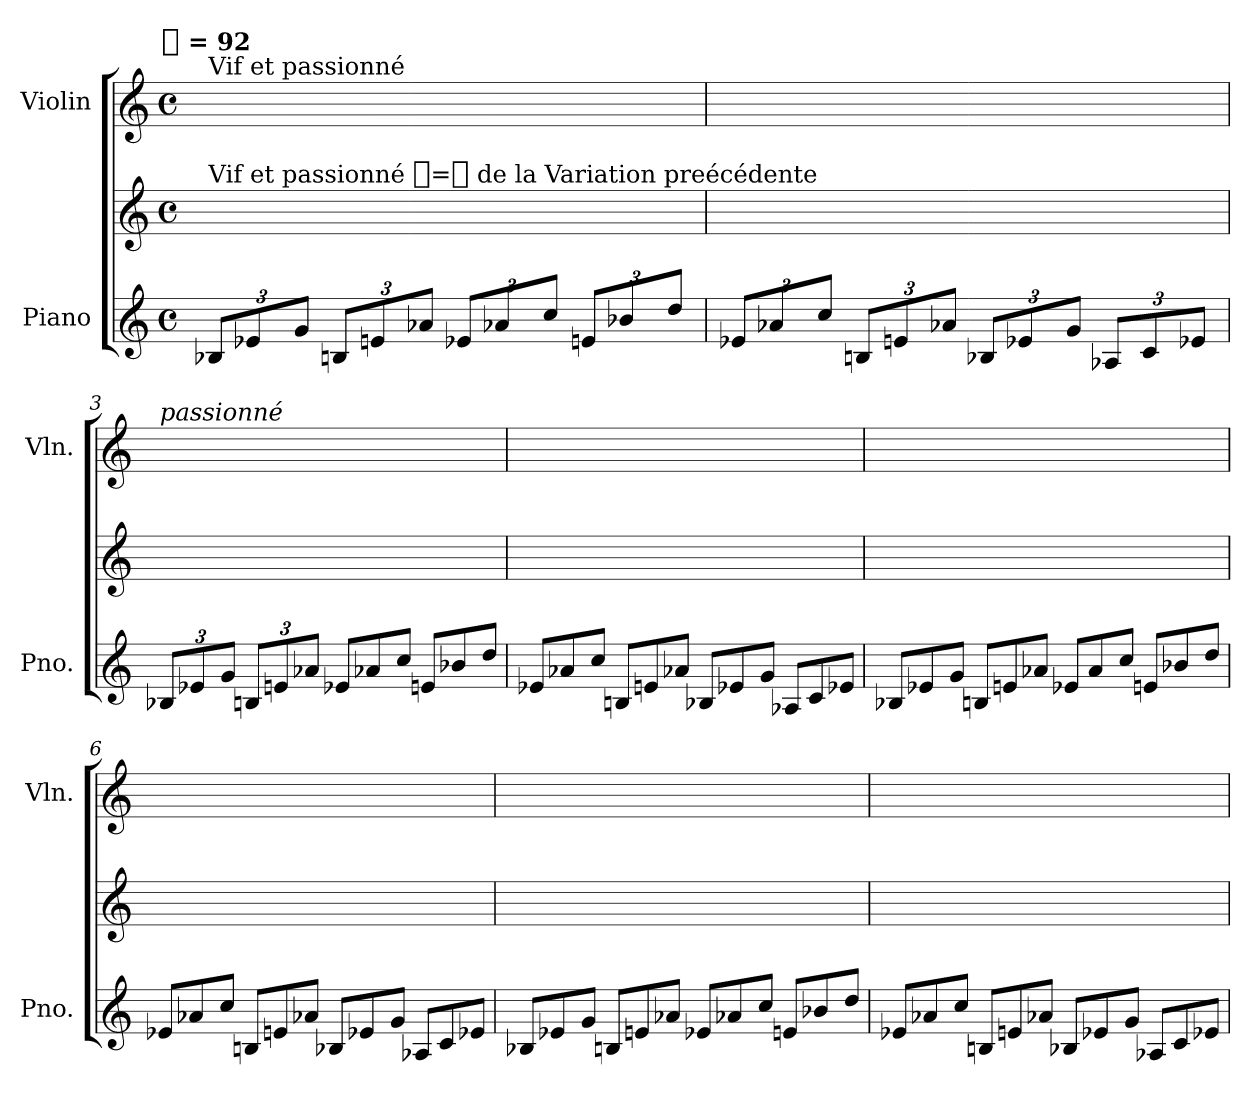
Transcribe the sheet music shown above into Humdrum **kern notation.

**kern	**kern	**kern
*part2	*part2	*part1
*staff3	*staff2	*staff1
*I"Piano	*	*I"Violin
*I'Pno.	*	*I'Vln.
*clefG2	*clefG2	*clefG2
*k[]	*k[]	*k[]
*C:	*C:	*C:
!!LO:TX:omd:t=[half] = 92
*M4/4	*M4/4	*M4/4
*met(c)	*met(c)	*met(c)
*MM184	*MM184	*MM184
=1	=1	=1
!	!	!LO:TX:a:t=Vif et passionné
!	!LO:TX:a:t=Vif et passionné [eighth]=[sixteenth] de la Variation preécédente	!
12B-XL	8ryy	8ryy
12e-X	.	.
.	8ryy	8ryy
12gJ	.	.
12BnL	8ryy	4ryy
12en	.	.
.	8ryy	.
12a-XJ	.	.
12e-XL	8ryy	2ryy
12a-X	.	.
.	8ryy	.
12ccJ	.	.
12enL	8ryy	.
12b-X	.	.
.	8ryy	.
12ddJ	.	.
=2	=2	=2
12e-XL	8ryy	1ryy
12a-X	.	.
.	8ryy	.
12ccJ	.	.
12BnL	8ryy	.
12en	.	.
.	8ryy	.
12a-XJ	.	.
12B-XL	8ryy	.
12e-X	.	.
.	8ryy	.
12gJ	.	.
*	*8va	*
12A-XL	8ryy	.
12c	.	.
.	8ryy	.
12e-XJ	.	.
=3	=3	=3
*	*X8va	*
!	!	!LO:TX:a:i:t=passionné
12B-XL	8ryy	8ryy
12e-X	.	.
.	8ryy	8ryy
12gJ	.	.
12BnL	8ryy	2ryy
12en	.	.
.	8ryy	.
12a-XJ	.	.
*Xtuplet	*	*
12e-XL	8ryy	.
12a-X	.	.
.	8ryy	.
12ccJ	.	.
12enL	8ryy	4ryy
12b-X	.	.
.	8ryy	.
12ddJ	.	.
=4	=4	=4
12e-XL	8ryy	2ryy
12a-X	.	.
.	8ryy	.
12ccJ	.	.
12BnL	8ryy	.
12en	.	.
.	8ryy	.
12a-XJ	.	.
12B-XL	8ryy	4ryy
12e-X	.	.
.	8ryy	.
12gJ	.	.
*	*8va	*
12A-XL	8ryy	4ryy
12c	.	.
.	8ryy	.
12e-XJ	.	.
=5	=5	=5
*	*X8va	*
12B-XL	8ryy	8ryy
12e-X	.	.
.	8ryy	8ryy
12gJ	.	.
12BnL	8ryy	2ryy
12en	.	.
.	8ryy	.
12a-XJ	.	.
12e-XL	8ryy	.
12a-	.	.
.	8ryy	.
12ccJ	.	.
12enL	8ryy	4ryy
12b-X	.	.
.	8ryy	.
12ddJ	.	.
=6	=6	=6
12e-XL	8ryy	2ryy
12a-X	.	.
.	8ryy	.
12ccJ	.	.
12BnL	8ryy	.
12en	.	.
.	8ryy	.
12a-XJ	.	.
12B-XL	8ryy	4ryy
12e-X	.	.
.	8ryy	.
12gJ	.	.
*	*8va	*
12A-XL	8ryy	4ryy
12c	.	.
.	8ryy	.
12e-XJ	.	.
=7	=7	=7
*	*X8va	*
12B-XL	8ryy	8ryy
12e-X	.	.
.	8ryy	8ryy
12gJ	.	.
12BnL	8ryy	4ryy
12en	.	.
.	8ryy	.
12a-XJ	.	.
12e-XL	8ryy	8ryy
12a-X	.	.
.	8ryy	8ryy
12ccJ	.	.
12enL	8ryy	4ryy
12b-X	.	.
.	8ryy	.
12ddJ	.	.
=8	=8	=8
12e-XL	8ryy	8ryy
12a-X	.	.
.	8ryy	8ryy
12ccJ	.	.
12BnL	8ryy	4ryy
12en	.	.
.	8ryy	.
12a-XJ	.	.
12B-XL	8ryy	8ryy
12e-X	.	.
.	8ryy	8ryy
12gJ	.	.
*	*8va	*
12A-XL	8ryy	4ryy
12c	.	.
.	8ryy	.
12e-XJ	.	.
*	*X8va	*
=	=	=
*-	*-	*-
